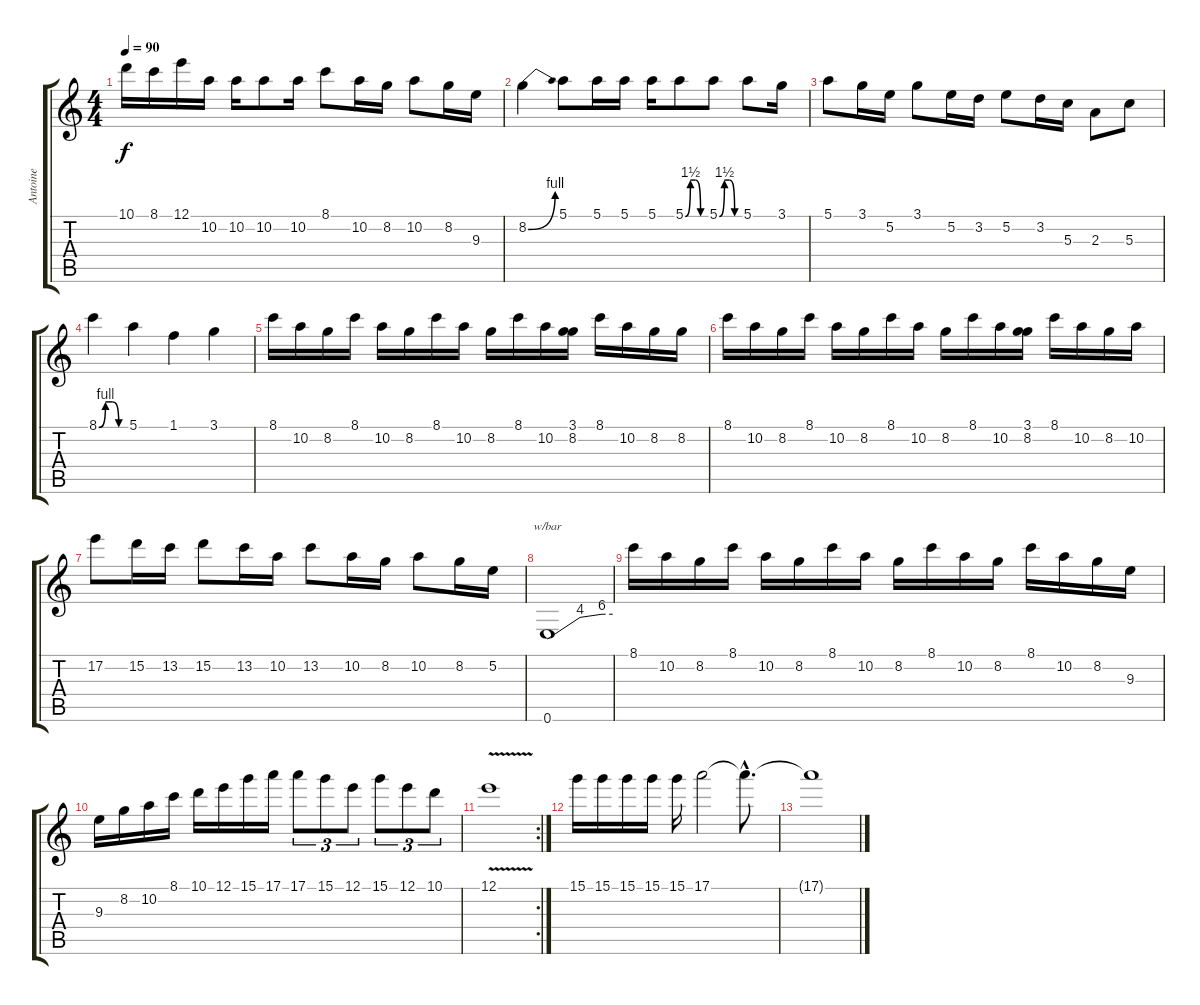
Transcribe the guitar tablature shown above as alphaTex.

\track ("Antoine" "Antoine") {instrument distortionguitar}
\staff {score tabs}
\tuning (E4 B3 G3 D3 A2 E2) {hide}
\ts (4 4)
\tempo 90
\clef g2
\ks c
10.1.16{dy f} 8.1.16 12.1.16 10.2.16 10.2.16 10.2.8 10.2.16 8.1.8 10.2.16 8.2.16 10.2.8 8.2.16 9.3.16 |
8.2{be (bend 0 0 60 4)}.4 5.1.8 5.1.16 5.1.16 5.1.16 5.1{be (custom 0 0 15 6 30 6 45 0 60 0)}.8 5.1{be (custom 0 0 15 6 30 6 45 0 60 0)}.8 5.1.8 3.1.16 |
5.1.8 3.1.16 5.2.16 3.1.8 5.2.16 3.2.16 5.2.8 3.2.16 5.3.16 2.3.8 5.3.8 |
8.1{be (custom 0 0 15 4 30 4 45 0 60 0)}.4 5.1.4 1.1.4 3.1.4 |
8.1.16 10.2.16 8.2.16 8.1.16 10.2.16 8.2.16 8.1.16 10.2.16 8.2.16 8.1.16 10.2.16 (3.1 8.2).16 8.1.16 10.2.16 8.2.16 8.2.16 |
8.1.16 10.2.16 8.2.16 8.1.16 10.2.16 8.2.16 8.1.16 10.2.16 8.2.16 8.1.16 10.2.16 (3.1 8.2).16 8.1.16 10.2.16 8.2.16 10.2.16 |
17.2.8 15.2.16 13.2.16 15.2.8 13.2.16 10.2.16 13.2.8 10.2.16 8.2.16 10.2.8 8.2.16 5.2.16 |
0.6.1{tbe (custom default 0 0 30 16 50 24 60 24)} |
8.1.16 10.2.16 8.2.16 8.1.16 10.2.16 8.2.16 8.1.16 10.2.16 8.2.16 8.1.16 10.2.16 8.2.16 8.1.16 10.2.16 8.2.16 9.3.16 |
9.3.16 8.2.16 10.2.16 8.1.16 10.1.16 12.1.16 15.1.16 17.1.16 17.1.8{tu (3 2)} 15.1.8{tu (3 2)} 12.1.8{tu (3 2)} 15.1.8{tu (3 2)} 12.1.8{tu (3 2)} 10.1.8{tu (3 2)} |
\rc 2
12.1{v}.1 |
15.1.16 15.1.16 15.1.16 15.1.16 15.1.16 17.1.2 17.1{hac t}.8{d} |
17.1{t}.1
